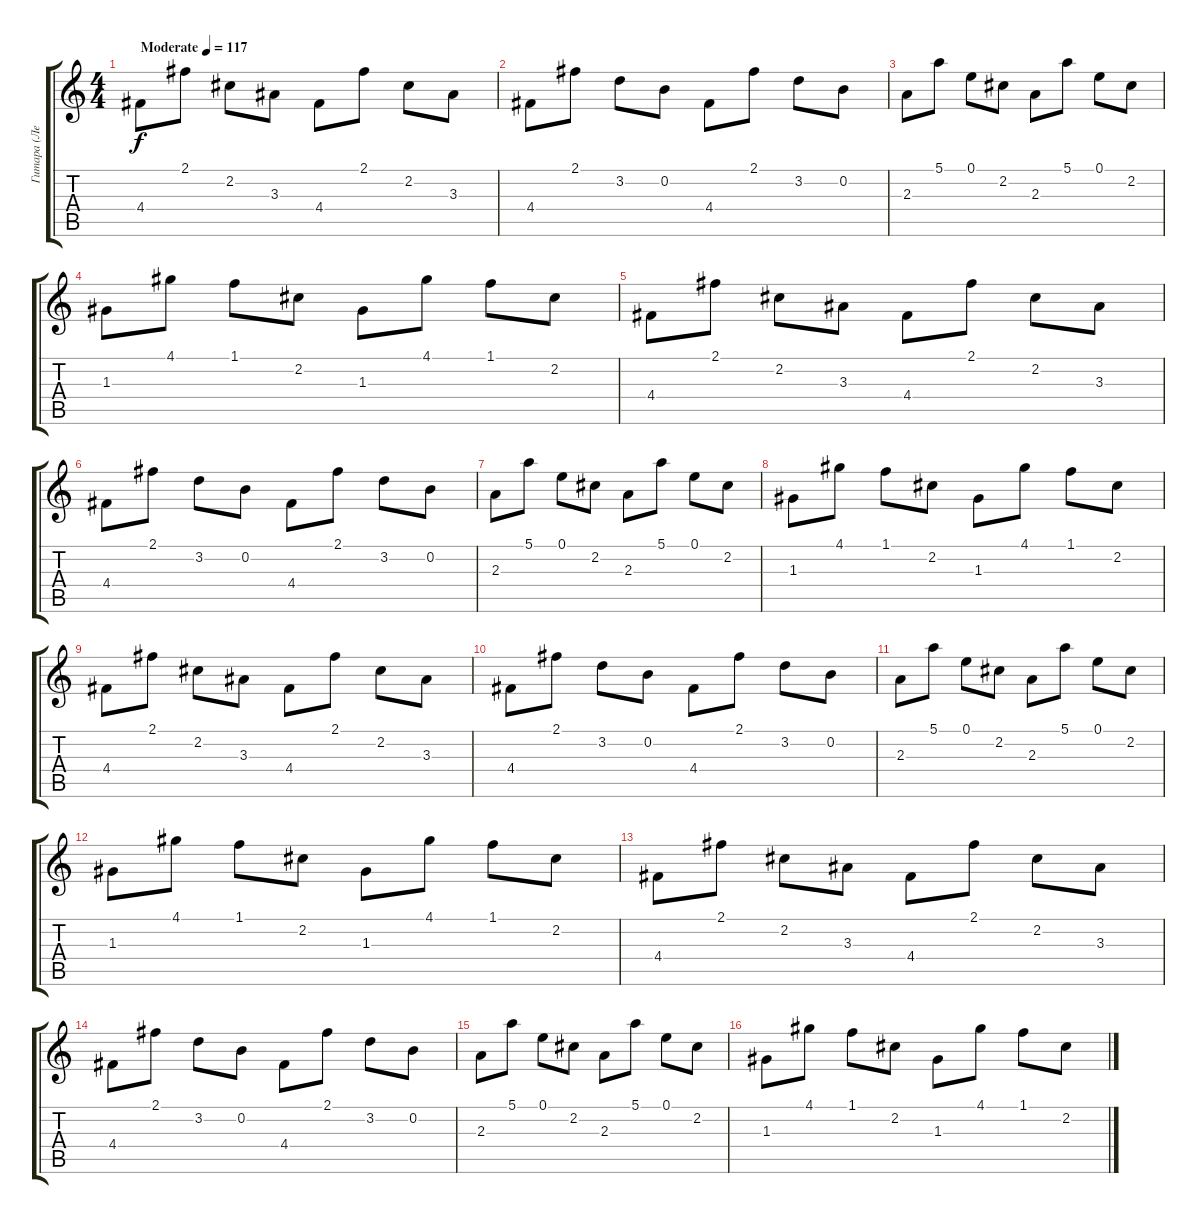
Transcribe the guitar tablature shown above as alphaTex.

\track ("Гитара (Летов)" "Гитара (Ле") {instrument overdrivenguitar}
\staff {score tabs}
\tuning (E4 B3 G3 D3 A2 E2) {hide}
\ts (4 4)
\tempo (117 "Moderate")
\clef g2
\ks c
4.4.8{dy f instrument overdrivenguitar} 2.1.8 2.2.8 3.3.8 4.4.8 2.1.8 2.2.8 3.3.8 |
4.4.8 2.1.8 3.2.8 0.2.8 4.4.8 2.1.8 3.2.8 0.2.8 |
2.3.8 5.1.8 0.1.8 2.2.8 2.3.8 5.1.8 0.1.8 2.2.8 |
1.3.8 4.1.8 1.1.8 2.2.8 1.3.8 4.1.8 1.1.8 2.2.8 |
4.4.8 2.1.8 2.2.8 3.3.8 4.4.8 2.1.8 2.2.8 3.3.8 |
4.4.8 2.1.8 3.2.8 0.2.8 4.4.8 2.1.8 3.2.8 0.2.8 |
2.3.8 5.1.8 0.1.8 2.2.8 2.3.8 5.1.8 0.1.8 2.2.8 |
1.3.8 4.1.8 1.1.8 2.2.8 1.3.8 4.1.8 1.1.8 2.2.8 |
4.4.8 2.1.8 2.2.8 3.3.8 4.4.8 2.1.8 2.2.8 3.3.8 |
4.4.8 2.1.8 3.2.8 0.2.8 4.4.8 2.1.8 3.2.8 0.2.8 |
2.3.8 5.1.8 0.1.8 2.2.8 2.3.8 5.1.8 0.1.8 2.2.8 |
1.3.8 4.1.8 1.1.8 2.2.8 1.3.8 4.1.8 1.1.8 2.2.8 |
4.4.8 2.1.8 2.2.8 3.3.8 4.4.8 2.1.8 2.2.8 3.3.8 |
4.4.8 2.1.8 3.2.8 0.2.8 4.4.8 2.1.8 3.2.8 0.2.8 |
2.3.8 5.1.8 0.1.8 2.2.8 2.3.8 5.1.8 0.1.8 2.2.8 |
1.3.8 4.1.8 1.1.8 2.2.8 1.3.8 4.1.8 1.1.8 2.2.8
